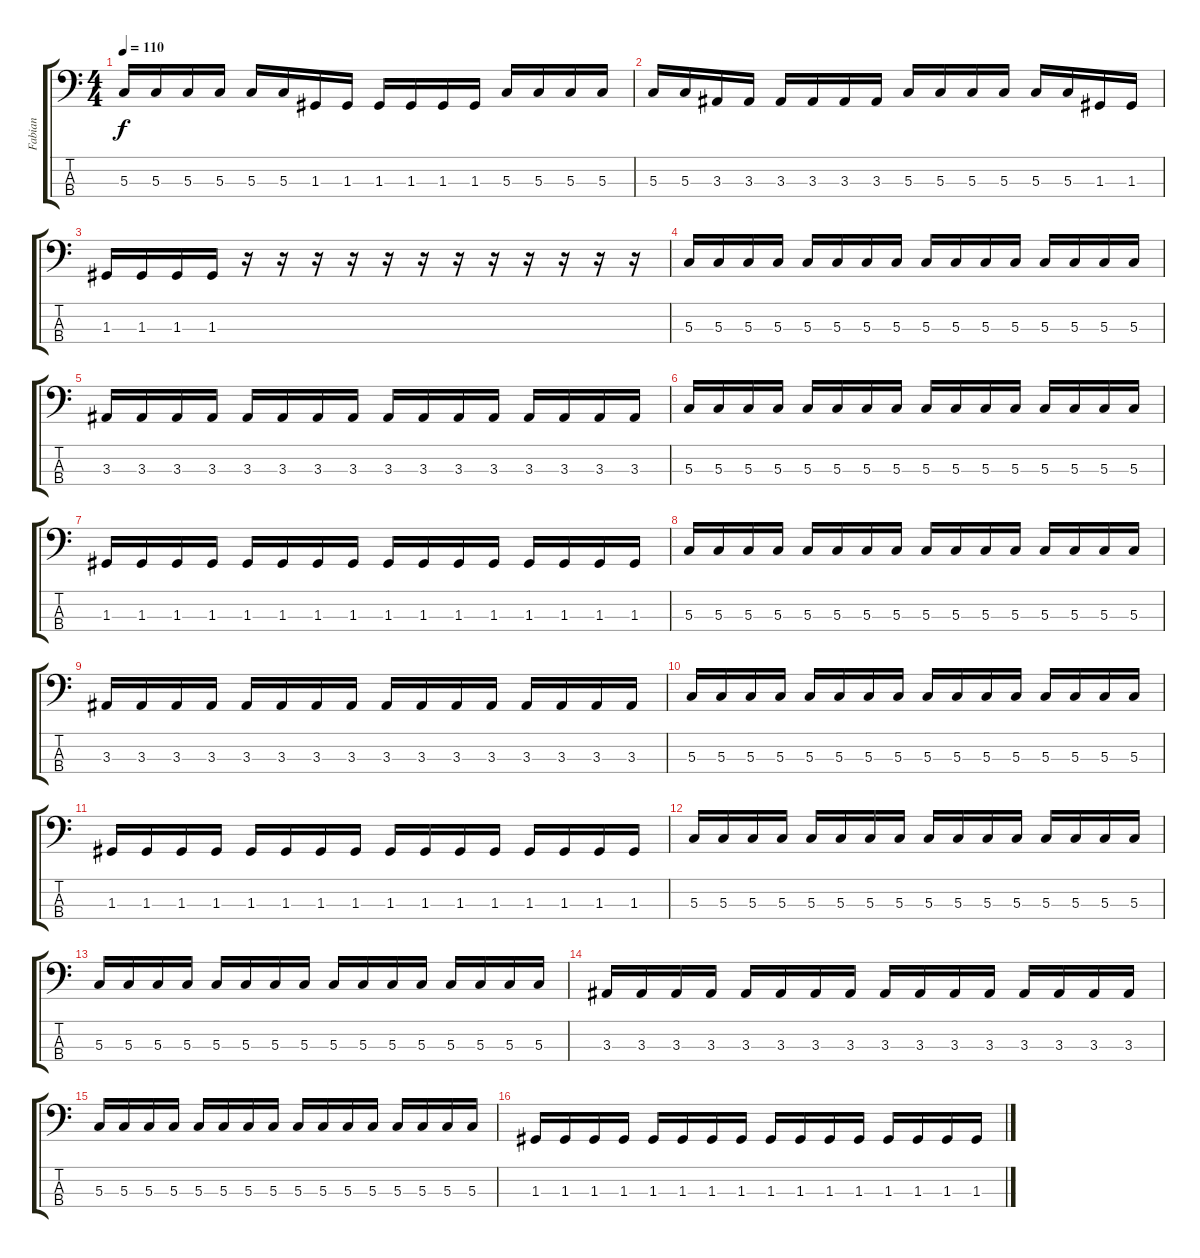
\track ("Fabian" "Fabian") {instrument electricbasspick}
\staff {score tabs}
\tuning (F2 C2 G1 D1) {hide}
\ts (4 4)
\tempo 110
\clef f4
\ks c
5.3.16{dy f} 5.3.16 5.3.16 5.3.16 5.3.16 5.3.16 1.3.16 1.3.16 1.3.16 1.3.16 1.3.16 1.3.16 5.3.16 5.3.16 5.3.16 5.3.16 |
5.3.16 5.3.16 3.3.16 3.3.16 3.3.16 3.3.16 3.3.16 3.3.16 5.3.16 5.3.16 5.3.16 5.3.16 5.3.16 5.3.16 1.3.16 1.3.16 |
1.3.16 1.3.16 1.3.16 1.3.16 r.16 r.16 r.16 r.16 r.16 r.16 r.16 r.16 r.16 r.16 r.16 r.16 |
5.3.16 5.3.16 5.3.16 5.3.16 5.3.16 5.3.16 5.3.16 5.3.16 5.3.16 5.3.16 5.3.16 5.3.16 5.3.16 5.3.16 5.3.16 5.3.16 |
3.3.16 3.3.16 3.3.16 3.3.16 3.3.16 3.3.16 3.3.16 3.3.16 3.3.16 3.3.16 3.3.16 3.3.16 3.3.16 3.3.16 3.3.16 3.3.16 |
5.3.16 5.3.16 5.3.16 5.3.16 5.3.16 5.3.16 5.3.16 5.3.16 5.3.16 5.3.16 5.3.16 5.3.16 5.3.16 5.3.16 5.3.16 5.3.16 |
1.3.16 1.3.16 1.3.16 1.3.16 1.3.16 1.3.16 1.3.16 1.3.16 1.3.16 1.3.16 1.3.16 1.3.16 1.3.16 1.3.16 1.3.16 1.3.16 |
5.3.16 5.3.16 5.3.16 5.3.16 5.3.16 5.3.16 5.3.16 5.3.16 5.3.16 5.3.16 5.3.16 5.3.16 5.3.16 5.3.16 5.3.16 5.3.16 |
3.3.16 3.3.16 3.3.16 3.3.16 3.3.16 3.3.16 3.3.16 3.3.16 3.3.16 3.3.16 3.3.16 3.3.16 3.3.16 3.3.16 3.3.16 3.3.16 |
5.3.16 5.3.16 5.3.16 5.3.16 5.3.16 5.3.16 5.3.16 5.3.16 5.3.16 5.3.16 5.3.16 5.3.16 5.3.16 5.3.16 5.3.16 5.3.16 |
1.3.16 1.3.16 1.3.16 1.3.16 1.3.16 1.3.16 1.3.16 1.3.16 1.3.16 1.3.16 1.3.16 1.3.16 1.3.16 1.3.16 1.3.16 1.3.16 |
5.3.16 5.3.16 5.3.16 5.3.16 5.3.16 5.3.16 5.3.16 5.3.16 5.3.16 5.3.16 5.3.16 5.3.16 5.3.16 5.3.16 5.3.16 5.3.16 |
5.3.16 5.3.16 5.3.16 5.3.16 5.3.16 5.3.16 5.3.16 5.3.16 5.3.16 5.3.16 5.3.16 5.3.16 5.3.16 5.3.16 5.3.16 5.3.16 |
3.3.16 3.3.16 3.3.16 3.3.16 3.3.16 3.3.16 3.3.16 3.3.16 3.3.16 3.3.16 3.3.16 3.3.16 3.3.16 3.3.16 3.3.16 3.3.16 |
5.3.16 5.3.16 5.3.16 5.3.16 5.3.16 5.3.16 5.3.16 5.3.16 5.3.16 5.3.16 5.3.16 5.3.16 5.3.16 5.3.16 5.3.16 5.3.16 |
1.3.16 1.3.16 1.3.16 1.3.16 1.3.16 1.3.16 1.3.16 1.3.16 1.3.16 1.3.16 1.3.16 1.3.16 1.3.16 1.3.16 1.3.16 1.3.16
